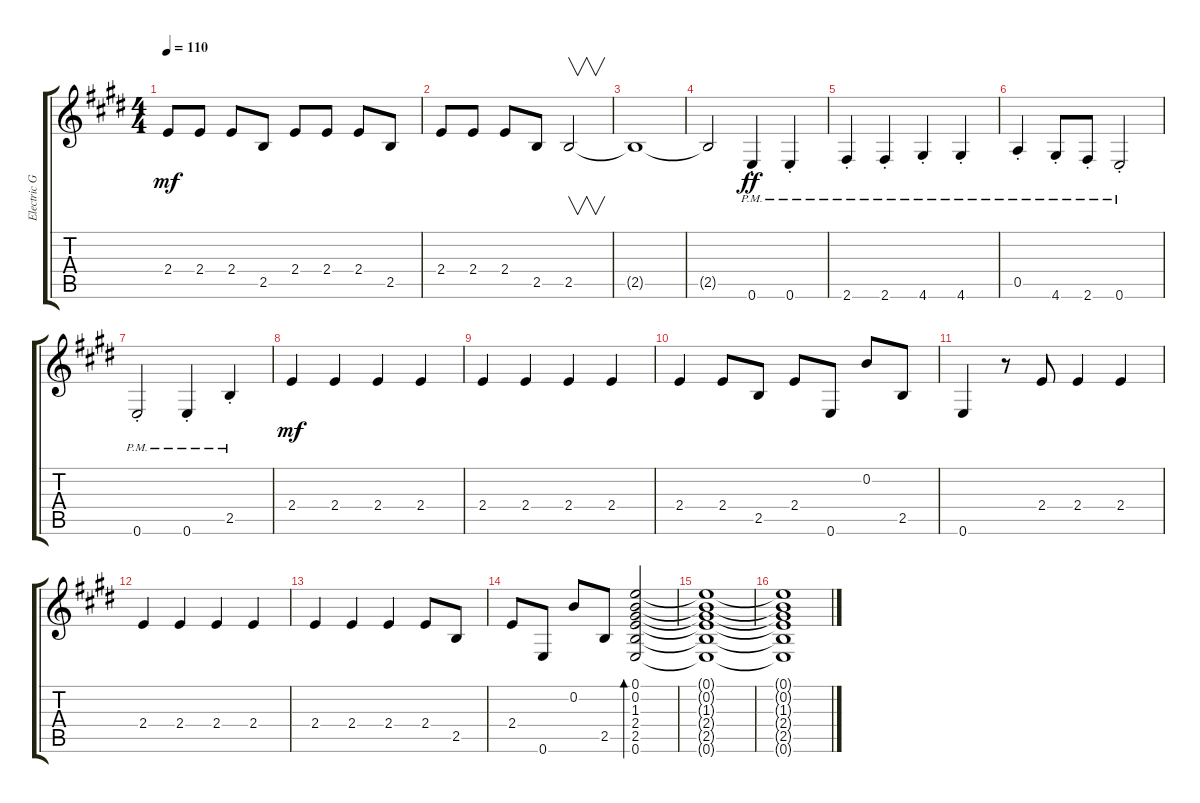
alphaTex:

\track ("Electric Guitar 3" "Electric G") {instrument distortionguitar}
\staff {score tabs}
\tuning (E4 B3 G3 D3 A2 E2) {hide}
\ts (4 4)
\tempo 110
\clef g2
\ks e
2.4.8{dy mf} 2.4.8 2.4.8 2.5.8 2.4.8 2.4.8 2.4.8 2.5.8 |
2.4.8 2.4.8 2.4.8 2.5.8 2.5.2{v} |
2.5{t}.1 |
2.5{t}.2 0.6{pm st}.4{dy ff} 0.6{pm st}.4 |
2.6{pm st}.4 2.6{pm st}.4 4.6{pm st}.4 4.6{pm st}.4 |
0.5{pm st}.4 4.6{pm st}.8 2.6{pm st}.8 0.6{pm st}.2 |
0.6{pm st}.2 0.6{pm st}.4 2.5{pm st}.4 |
2.4.4{dy mf} 2.4.4 2.4.4 2.4.4 |
2.4.4 2.4.4 2.4.4 2.4.4 |
2.4.4 2.4.8 2.5.8 2.4.8 0.6.8 0.2.8 2.5.8 |
0.6.4 r.8 2.4.8 2.4.4 2.4.4 |
2.4.4 2.4.4 2.4.4 2.4.4 |
2.4.4 2.4.4 2.4.4 2.4.8 2.5.8 |
2.4.8 0.6.8 0.2.8 2.5.8 (0.1 0.2 1.3 2.4 2.5 0.6).2{bd 480} |
(0.1{t} 0.2{t} 1.3{t} 2.4{t} 2.5{t} 0.6{t}).1 |
(0.1{t} 0.2{t} 1.3{t} 2.4{t} 2.5{t} 0.6{t}).1
